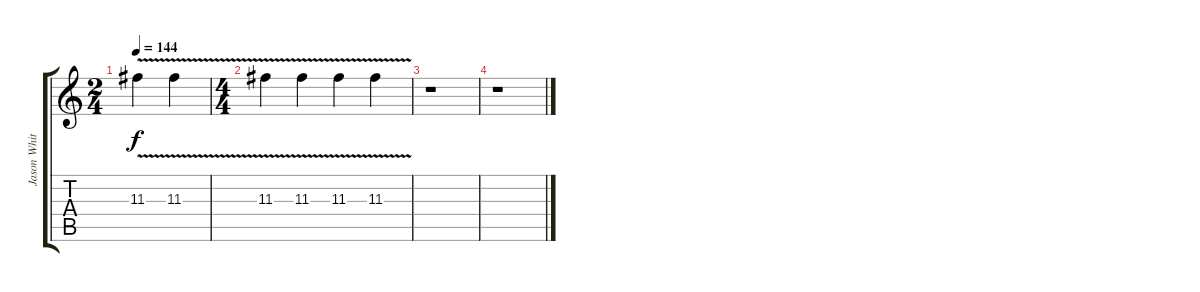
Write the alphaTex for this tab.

\track ("Jason White - Lead Guitar" "Jason Whit") {instrument overdrivenguitar}
\staff {score tabs}
\tuning (E4 B3 G3 D3 A2 E2) {hide}
\ts (2 4)
\tempo 144
\clef g2
\ks c
11.3{v}.4{dy f} 11.3{v}.4 |
\ts (4 4)
11.3{v}.4 11.3{v}.4 11.3{v}.4 11.3{v}.4 |
r.1 |
r.1
